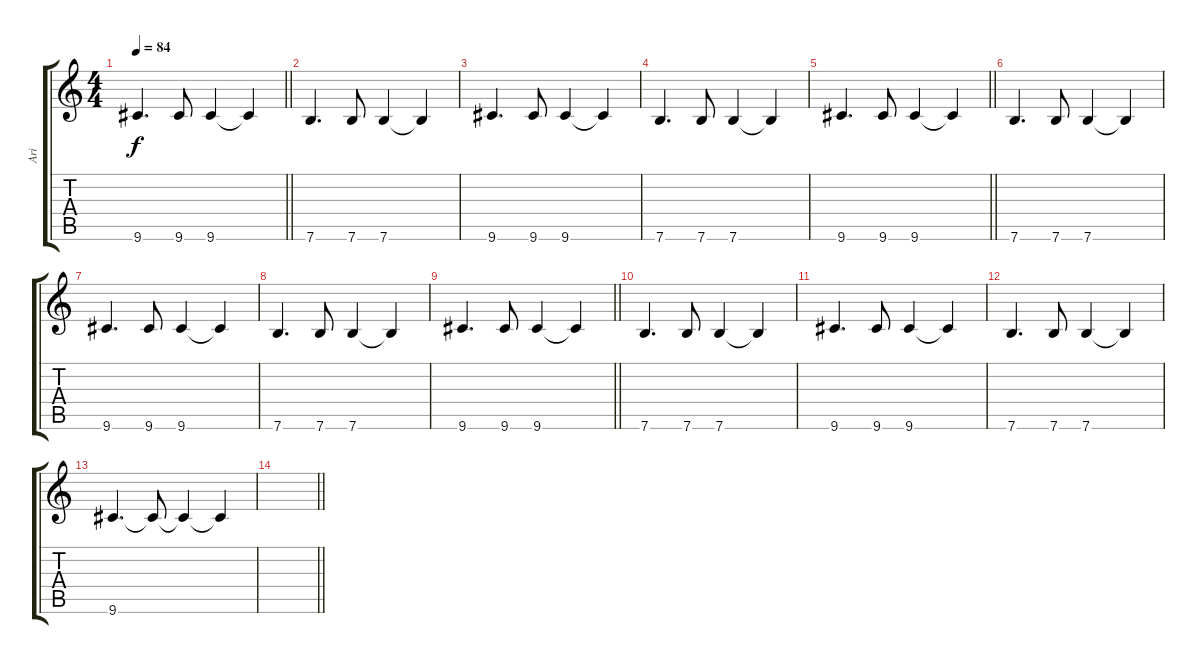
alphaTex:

\track ("Ari" "Ari") {instrument electricbassfinger}
\staff {score tabs}
\tuning (E4 B3 G3 D3 A2 E2) {hide}
\ts (4 4)
\tempo 84
\clef g2
\barLineRight lightlight
\ks c
9.6.4{d dy f} 9.6.8 9.6.4 9.6{t}.4 |
7.6.4{d} 7.6.8 7.6.4 7.6{t}.4 |
9.6.4{d} 9.6.8 9.6.4 9.6{t}.4 |
7.6.4{d} 7.6.8 7.6.4 7.6{t}.4 |
\barLineRight lightlight
9.6.4{d} 9.6.8 9.6.4 9.6{t}.4 |
7.6.4{d} 7.6.8 7.6.4 7.6{t}.4 |
9.6.4{d} 9.6.8 9.6.4 9.6{t}.4 |
7.6.4{d} 7.6.8 7.6.4 7.6{t}.4 |
\barLineRight lightlight
9.6.4{d} 9.6.8 9.6.4 9.6{t}.4 |
7.6.4{d} 7.6.8 7.6.4 7.6{t}.4 |
9.6.4{d} 9.6.8 9.6.4 9.6{t}.4 |
7.6.4{d} 7.6.8 7.6.4 7.6{t}.4 |
9.6.4{d} 9.6{t}.8 9.6{t}.4 9.6{t}.4 |
\barLineRight lightlight
